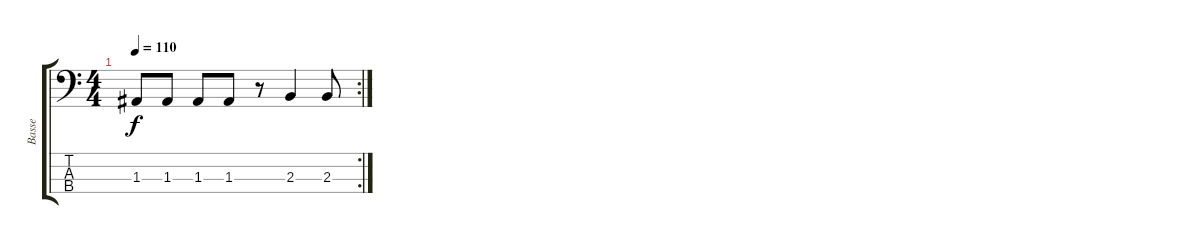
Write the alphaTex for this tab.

\track ("Basse" "Basse") {instrument electricbassfinger}
\staff {score tabs}
\tuning (G2 D2 A1 E1) {hide}
\rc 2
\ts (4 4)
\tempo 110
\clef f4
\ks c
1.3.8{dy f} 1.3.8 1.3.8 1.3.8 r.8 2.3.4 2.3.8
